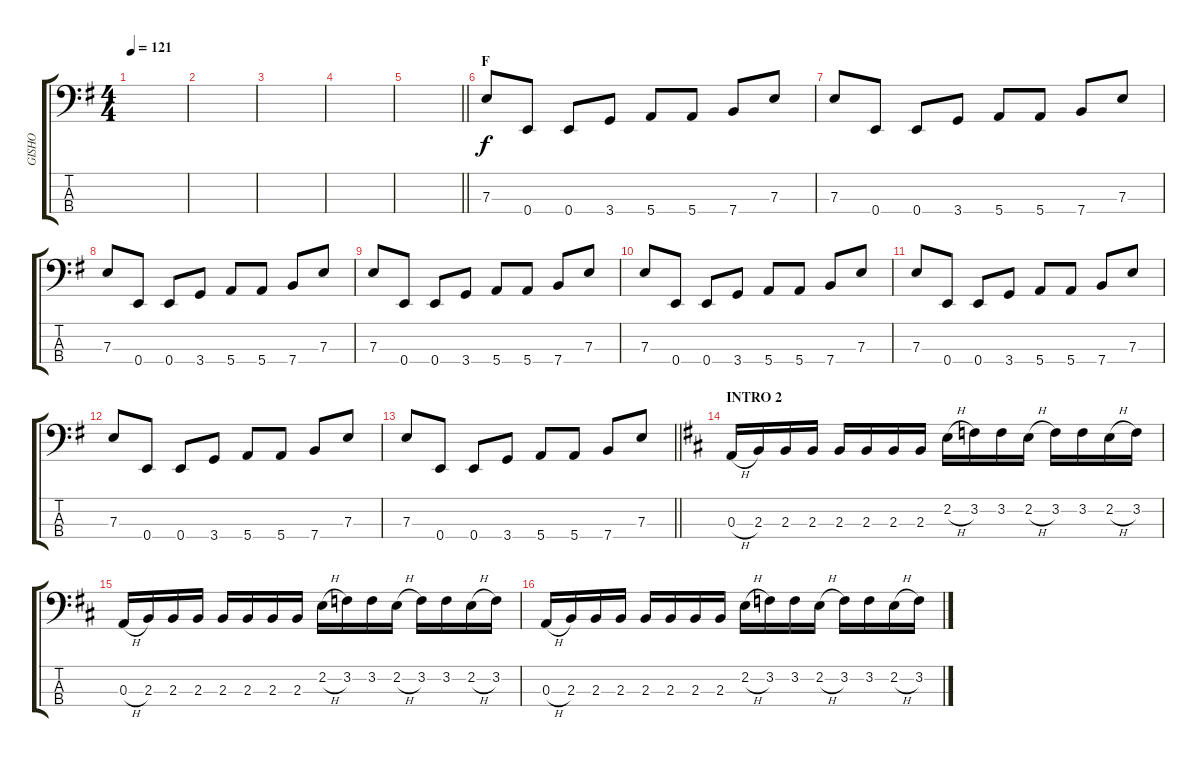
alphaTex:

\track ("GISHO" "GISHO") {instrument electricbasspick}
\staff {score tabs}
\tuning (G2 D2 A1 E1) {hide}
\ts (4 4)
\tempo 121
\clef f4
\ks g
|
|
|
|
\barLineRight lightlight
|
\section ("" "F")
7.3.8 0.4.8 0.4.8 3.4.8 5.4.8 5.4.8 7.4.8 7.3.8 |
7.3.8 0.4.8 0.4.8 3.4.8 5.4.8 5.4.8 7.4.8 7.3.8 |
7.3.8 0.4.8 0.4.8 3.4.8 5.4.8 5.4.8 7.4.8 7.3.8 |
7.3.8 0.4.8 0.4.8 3.4.8 5.4.8 5.4.8 7.4.8 7.3.8 |
7.3.8 0.4.8 0.4.8 3.4.8 5.4.8 5.4.8 7.4.8 7.3.8 |
7.3.8 0.4.8 0.4.8 3.4.8 5.4.8 5.4.8 7.4.8 7.3.8 |
7.3.8 0.4.8 0.4.8 3.4.8 5.4.8 5.4.8 7.4.8 7.3.8 |
\barLineRight lightlight
7.3.8 0.4.8 0.4.8 3.4.8 5.4.8 5.4.8 7.4.8 7.3.8 |
\section ("" "INTRO 2")
\ks d
0.3{h}.16 2.3.16 2.3.16 2.3.16 2.3.16 2.3.16 2.3.16 2.3.16 2.2{h}.16 3.2.16 3.2.16 2.2{h}.16 3.2.16 3.2.16 2.2{h}.16 3.2.16 |
0.3{h}.16 2.3.16 2.3.16 2.3.16 2.3.16 2.3.16 2.3.16 2.3.16 2.2{h}.16 3.2.16 3.2.16 2.2{h}.16 3.2.16 3.2.16 2.2{h}.16 3.2.16 |
0.3{h}.16 2.3.16 2.3.16 2.3.16 2.3.16 2.3.16 2.3.16 2.3.16 2.2{h}.16 3.2.16 3.2.16 2.2{h}.16 3.2.16 3.2.16 2.2{h}.16 3.2.16
